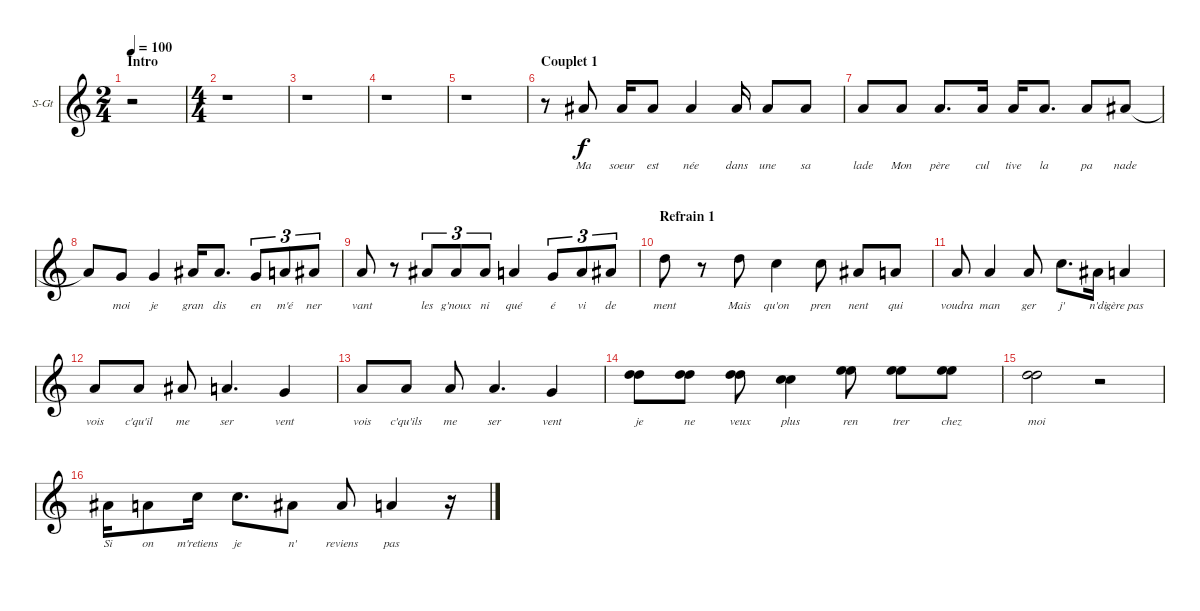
\bracketExtendMode groupsimilarinstruments
\firstSystemTrackNameOrientation horizontal
\otherSystemsTrackNameOrientation horizontal
\track ("Voix" "S-Gt") {instrument tenorsax}
\staff {score}
\tuning (E4 B3 G3 D3 A2 E2)
\displaytranspose 12
\ts (2 4)
\section ("" "Intro")
\tempo 100
\clef g2
\ks c
r.2{dy f instrument tenorsax} |
\ts (4 4)
r.1 |
r.1 |
r.1 |
r.1 |
\section ("" "Couplet 1")
r.8 3.3.8{lyrics (0 "Ma") lyrics (1 "") lyrics (2 "") lyrics (3 "") lyrics (4 "")} 3.3.16{lyrics (0 "soeur") lyrics (1 "") lyrics (2 "") lyrics (3 "") lyrics (4 "")} 3.3.8{lyrics (0 "est") lyrics (1 "") lyrics (2 "") lyrics (3 "") lyrics (4 "")} 3.3.4{lyrics (0 "née") lyrics (1 "") lyrics (2 "") lyrics (3 "") lyrics (4 "")} 3.3.16{lyrics (0 "dans") lyrics (1 "") lyrics (2 "") lyrics (3 "") lyrics (4 "")} 3.3.8{lyrics (0 "une") lyrics (1 "") lyrics (2 "") lyrics (3 "") lyrics (4 "")} 3.3.8{lyrics (0 "sa") lyrics (1 "") lyrics (2 "") lyrics (3 "") lyrics (4 "")} |
2.3.8{lyrics (0 "lade") lyrics (1 "") lyrics (2 "") lyrics (3 "") lyrics (4 "")} 2.3.8{lyrics (0 "Mon") lyrics (1 "") lyrics (2 "") lyrics (3 "") lyrics (4 "")} 2.3.8{d lyrics (0 "père") lyrics (1 "") lyrics (2 "") lyrics (3 "") lyrics (4 "")} 2.3.16{lyrics (0 "cul") lyrics (1 "") lyrics (2 "") lyrics (3 "") lyrics (4 "")} 2.3.16{lyrics (0 "tive") lyrics (1 "") lyrics (2 "") lyrics (3 "") lyrics (4 "")} 2.3.8{d lyrics (0 "la") lyrics (1 "") lyrics (2 "") lyrics (3 "") lyrics (4 "")} 2.3.8{lyrics (0 "pa") lyrics (1 "") lyrics (2 "") lyrics (3 "") lyrics (4 "")} 3.3.8{lyrics (0 "nade") lyrics (1 "") lyrics (2 "") lyrics (3 "") lyrics (4 "")} |
3.3{t}.8 0.3.8{lyrics (0 "moi") lyrics (1 "") lyrics (2 "") lyrics (3 "") lyrics (4 "")} 0.3.4{lyrics (0 "je") lyrics (1 "") lyrics (2 "") lyrics (3 "") lyrics (4 "")} 3.3.16{lyrics (0 "gran") lyrics (1 "") lyrics (2 "") lyrics (3 "") lyrics (4 "")} 3.3.8{d lyrics (0 "dis") lyrics (1 "") lyrics (2 "") lyrics (3 "") lyrics (4 "")} 0.3.8{tu (3 2) lyrics (0 "en") lyrics (1 "") lyrics (2 "") lyrics (3 "") lyrics (4 "")} 2.3.8{tu (3 2) lyrics (0 "m'é") lyrics (1 "") lyrics (2 "") lyrics (3 "") lyrics (4 "")} 3.3.8{tu (3 2) lyrics (0 "ner") lyrics (1 "") lyrics (2 "") lyrics (3 "") lyrics (4 "")} |
2.3.8{lyrics (0 "vant") lyrics (1 "") lyrics (2 "") lyrics (3 "") lyrics (4 "")} r.8 3.3.8{tu (3 2) lyrics (0 "les") lyrics (1 "") lyrics (2 "") lyrics (3 "") lyrics (4 "")} 3.3.8{tu (3 2) lyrics (0 "g'noux") lyrics (1 "") lyrics (2 "") lyrics (3 "") lyrics (4 "")} 3.3.8{tu (3 2) lyrics (0 "ni") lyrics (1 "") lyrics (2 "") lyrics (3 "") lyrics (4 "")} 2.3.4{lyrics (0 "qué") lyrics (1 "") lyrics (2 "") lyrics (3 "") lyrics (4 "")} 0.3.8{tu (3 2) lyrics (0 "é") lyrics (1 "") lyrics (2 "") lyrics (3 "") lyrics (4 "")} 2.3.8{tu (3 2) lyrics (0 "vi") lyrics (1 "") lyrics (2 "") lyrics (3 "") lyrics (4 "")} 3.3.8{tu (3 2) lyrics (0 "de") lyrics (1 "") lyrics (2 "") lyrics (3 "") lyrics (4 "")} |
\section ("" "Refrain 1")
3.2.8{lyrics (0 "ment") lyrics (1 "") lyrics (2 "") lyrics (3 "") lyrics (4 "")} r.8 3.2.8{lyrics (0 "Mais") lyrics (1 "") lyrics (2 "") lyrics (3 "") lyrics (4 "")} 5.3.4{lyrics (0 "qu'on") lyrics (1 "") lyrics (2 "") lyrics (3 "") lyrics (4 "")} 5.3.8{lyrics (0 "pren") lyrics (1 "") lyrics (2 "") lyrics (3 "") lyrics (4 "")} 3.3.8{lyrics (0 "nent") lyrics (1 "") lyrics (2 "") lyrics (3 "") lyrics (4 "")} 2.3.8{lyrics (0 "qui") lyrics (1 "") lyrics (2 "") lyrics (3 "") lyrics (4 "")} |
2.3.8{lyrics (0 "voudra") lyrics (1 "") lyrics (2 "") lyrics (3 "") lyrics (4 "")} 2.3.4{lyrics (0 "man") lyrics (1 "") lyrics (2 "") lyrics (3 "") lyrics (4 "")} 2.3.8{lyrics (0 "ger") lyrics (1 "") lyrics (2 "") lyrics (3 "") lyrics (4 "")} 5.3.8{d lyrics (0 "j'") lyrics (1 "") lyrics (2 "") lyrics (3 "") lyrics (4 "")} 3.3.16{lyrics (0 "n'di") lyrics (1 "") lyrics (2 "") lyrics (3 "") lyrics (4 "")} 2.3.4{lyrics (0 "gère pas") lyrics (1 "") lyrics (2 "") lyrics (3 "") lyrics (4 "")} |
2.3.8{lyrics (0 "vois") lyrics (1 "") lyrics (2 "") lyrics (3 "") lyrics (4 "")} 2.3.8{lyrics (0 "c'qu'il") lyrics (1 "") lyrics (2 "") lyrics (3 "") lyrics (4 "")} 3.3.8{lyrics (0 "me") lyrics (1 "") lyrics (2 "") lyrics (3 "") lyrics (4 "")} 2.3.4{d lyrics (0 "ser") lyrics (1 "") lyrics (2 "") lyrics (3 "") lyrics (4 "")} 0.3.4{lyrics (0 "vent") lyrics (1 "") lyrics (2 "") lyrics (3 "") lyrics (4 "")} |
2.3.8{lyrics (0 "vois") lyrics (1 "") lyrics (2 "") lyrics (3 "") lyrics (4 "")} 2.3.8{lyrics (0 "c'qu'ils") lyrics (1 "") lyrics (2 "") lyrics (3 "") lyrics (4 "")} 2.3.8{lyrics (0 "me") lyrics (1 "") lyrics (2 "") lyrics (3 "") lyrics (4 "")} 2.3.4{d lyrics (0 "ser") lyrics (1 "") lyrics (2 "") lyrics (3 "") lyrics (4 "")} 0.3.4{lyrics (0 "vent") lyrics (1 "") lyrics (2 "") lyrics (3 "") lyrics (4 "")} |
(3.2 7.3).8{lyrics (0 "je") lyrics (1 "") lyrics (2 "") lyrics (3 "") lyrics (4 "")} (3.2 7.3).8{lyrics (0 "ne") lyrics (1 "") lyrics (2 "") lyrics (3 "") lyrics (4 "")} (3.2 7.3).8{lyrics (0 "veux") lyrics (1 "") lyrics (2 "") lyrics (3 "") lyrics (4 "")} (1.2 5.3).4{lyrics (0 "plus") lyrics (1 "") lyrics (2 "") lyrics (3 "") lyrics (4 "")} (5.2 9.3).8{lyrics (0 "ren") lyrics (1 "") lyrics (2 "") lyrics (3 "") lyrics (4 "")} (5.2 9.3).8{lyrics (0 "trer") lyrics (1 "") lyrics (2 "") lyrics (3 "") lyrics (4 "")} (5.2 9.3).8{lyrics (0 "chez") lyrics (1 "") lyrics (2 "") lyrics (3 "") lyrics (4 "")} |
(3.2 7.3).2{lyrics (0 "moi") lyrics (1 "") lyrics (2 "") lyrics (3 "") lyrics (4 "")} r.2 |
3.3.16{lyrics (0 "Si") lyrics (1 "") lyrics (2 "") lyrics (3 "") lyrics (4 "")} 2.3.8{lyrics (0 "on") lyrics (1 "") lyrics (2 "") lyrics (3 "") lyrics (4 "")} 5.3.16{lyrics (0 "m'retiens") lyrics (1 "") lyrics (2 "") lyrics (3 "") lyrics (4 "")} 5.3.8{d lyrics (0 "je") lyrics (1 "") lyrics (2 "") lyrics (3 "") lyrics (4 "")} 3.3.8{lyrics (0 "n'") lyrics (1 "") lyrics (2 "") lyrics (3 "") lyrics (4 "")} 3.3.8{lyrics (0 "reviens") lyrics (1 "") lyrics (2 "") lyrics (3 "") lyrics (4 "")} 2.3.4{lyrics (0 "pas") lyrics (1 "") lyrics (2 "") lyrics (3 "") lyrics (4 "")} r.16
